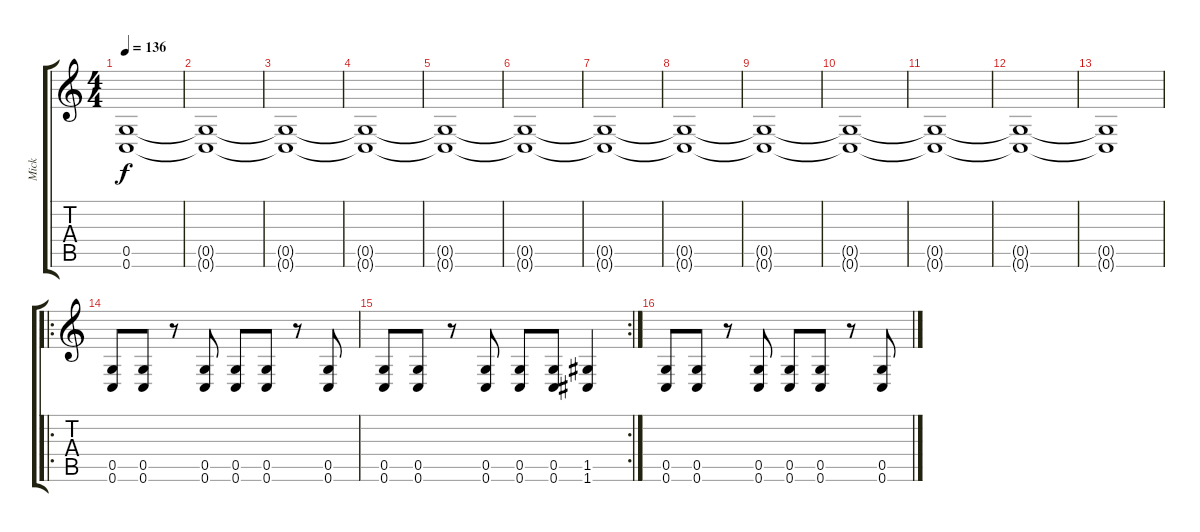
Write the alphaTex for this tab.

\track ("Mick" "Mick") {instrument distortionguitar}
\staff {score tabs}
\tuning (D4 A3 F3 C3 G2 C2) {hide}
\ts (4 4)
\tempo 136
\clef g2
\ks c
(0.5{t} 0.6{t}).1{dy f} |
(0.5{t} 0.6{t}).1 |
(0.5{t} 0.6{t}).1 |
(0.5{t} 0.6{t}).1 |
(0.5{t} 0.6{t}).1 |
(0.5{t} 0.6{t}).1 |
(0.5{t} 0.6{t}).1 |
(0.5{t} 0.6{t}).1 |
(0.5{t} 0.6{t}).1 |
(0.5{t} 0.6{t}).1 |
(0.5{t} 0.6{t}).1 |
(0.5{t} 0.6{t}).1 |
(0.5{t} 0.6{t}).1 |
\ro
(0.5 0.6).8{volume 16 balance 16} (0.5 0.6).8 r.8 (0.5 0.6).8 (0.5 0.6).8 (0.5 0.6).8 r.8 (0.5 0.6).8 |
\rc 2
(0.5 0.6).8 (0.5 0.6).8 r.8 (0.5 0.6).8 (0.5 0.6).8 (0.5 0.6).8 (1.5 1.6).4 |
(0.5 0.6).8 (0.5 0.6).8 r.8 (0.5 0.6).8 (0.5 0.6).8 (0.5 0.6).8 r.8 (0.5 0.6).8
